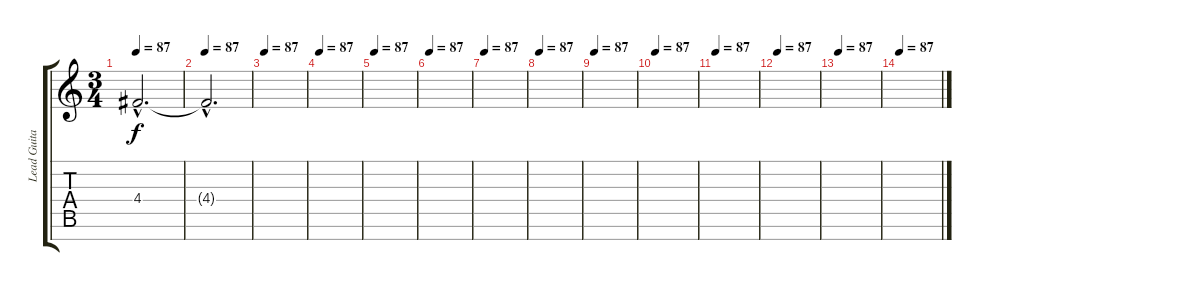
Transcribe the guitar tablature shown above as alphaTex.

\track ("Lead Guitar" "Lead Guita") {instrument distortionguitar}
\staff {score tabs}
\tuning (E4 B3 G3 D3 A2 E2 B1) {hide}
\ts (3 4)
\tempo 87
\clef g2
\ks c
4.4{hac t}.2{d dy f} |
\tempo 87
4.4{hac t}.2{d} |
\tempo 87
|
\tempo 87
|
\tempo 87
|
\tempo 87
|
\tempo 87
|
\tempo 87
|
\tempo 87
|
\tempo 87
|
\tempo 87
|
\tempo 87
|
\tempo 87
|
\tempo 87
